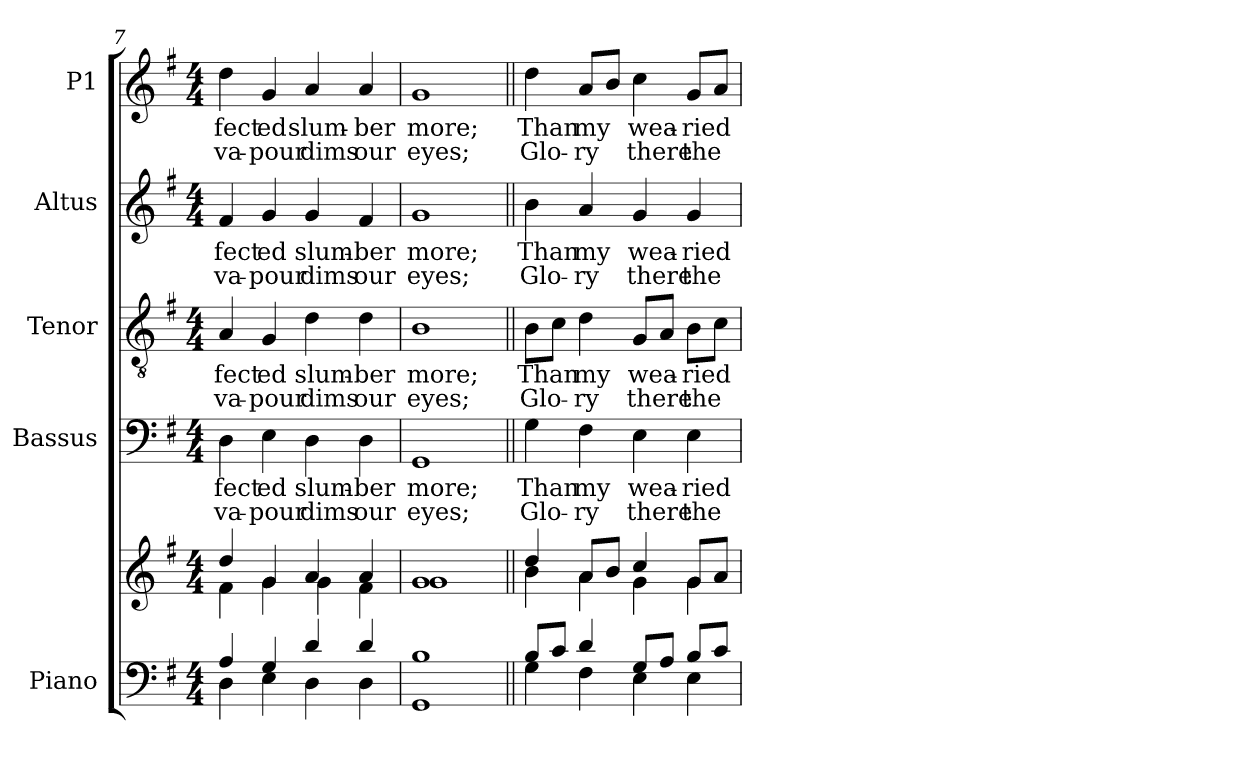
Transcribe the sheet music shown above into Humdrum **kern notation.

**kern	**kern	**kern	**text	**text	**kern	**text	**text	**kern	**text	**text	**kern	**text	**text
*part5	*part5	*part4	*part4	*part4	*part3	*part3	*part3	*part2	*part2	*part2	*part1	*part1	*part1
*staff6	*staff5	*staff4	*staff4	*staff4	*staff3	*staff3	*staff3	*staff2	*staff2	*staff2	*staff1	*staff1	*staff1
*I"Piano	*	*I"Bassus	*	*	*I"Tenor	*	*	*I"Altus	*	*	*I"P1	*	*
*I'Pno	*	*	*	*	*	*	*	*	*	*	*	*	*
*clefF4	*clefG2	*clefF4	*	*	*clefGv2	*	*	*clefG2	*	*	*clefG2	*	*
*k[f#]	*k[f#]	*k[f#]	*	*	*k[f#]	*	*	*k[f#]	*	*	*k[f#]	*	*
*G:	*G:	*G:	*	*	*G:	*	*	*G:	*	*	*G:	*	*
*M4/4	*M4/4	*M4/4	*	*	*M4/4	*	*	*M4/4	*	*	*M4/4	*	*
=7	=7	=7	=7	=7	=7	=7	=7	=7	=7	=7	=7	=7	=7
*^	*^	*	*	*	*	*	*	*	*	*	*	*	*
!	!	!	!	!	!LO:LY:b:color=#000000	!LO:LY:b:color=#000000	!	!	!	!	!	!	!	!	!
!	!	!	!	!	!	!	!	!LO:LY:b:color=#000000	!LO:LY:b:color=#000000	!	!	!	!	!	!
!	!	!	!	!	!	!	!	!	!	!	!LO:LY:b:color=#000000	!LO:LY:b:color=#000000	!	!	!
!	!	!	!	!	!	!	!	!	!	!	!	!	!	!LO:LY:b:color=#000000	!LO:LY:b:color=#000000
4Ai/	4Di\	4ddi/	4f#i\	4Di\	-fect	va-	4Ai/	-fect	va-	4f#i/	-fect	va-	4ddi\	-fect	va-
!	!	!	!	!	!LO:LY:b:color=#000000	!LO:LY:b:color=#000000	!	!	!	!	!	!	!	!	!
!	!	!	!	!	!	!	!	!LO:LY:b:color=#000000	!LO:LY:b:color=#000000	!	!	!	!	!	!
!	!	!	!	!	!	!	!	!	!	!	!LO:LY:b:color=#000000	!LO:LY:b:color=#000000	!	!	!
!	!	!	!	!	!	!	!	!	!	!	!	!	!	!LO:LY:b:color=#000000	!LO:LY:b:color=#000000
4Gi/	4Ei\	4gi/	4gi\	4Ei\	ed	-pour	4Gi/	ed	-pour	4gi/	ed	-pour	4gi/	ed	-pour
!	!	!	!	!	!LO:LY:b:color=#000000	!LO:LY:b:color=#000000	!	!	!	!	!	!	!	!	!
!	!	!	!	!	!	!	!	!LO:LY:b:color=#000000	!LO:LY:b:color=#000000	!	!	!	!	!	!
!	!	!	!	!	!	!	!	!	!	!	!LO:LY:b:color=#000000	!LO:LY:b:color=#000000	!	!	!
!	!	!	!	!	!	!	!	!	!	!	!	!	!	!LO:LY:b:color=#000000	!LO:LY:b:color=#000000
4di/	4Di\	4ai/	4gi\	4Di\	slum-	dims	4di\	slum-	dims	4gi/	slum-	dims	4ai/	slum-	dims
!	!	!	!	!	!LO:LY:b:color=#000000	!LO:LY:b:color=#000000	!	!	!	!	!	!	!	!	!
!	!	!	!	!	!	!	!	!LO:LY:b:color=#000000	!LO:LY:b:color=#000000	!	!	!	!	!	!
!	!	!	!	!	!	!	!	!	!	!	!LO:LY:b:color=#000000	!LO:LY:b:color=#000000	!	!	!
!	!	!	!	!	!	!	!	!	!	!	!	!	!	!LO:LY:b:color=#000000	!LO:LY:b:color=#000000
4di/	4Di\	4ai/	4f#i\	4Di\	-ber	our	4di\	-ber	our	4f#i/	-ber	our	4ai/	-ber	our
=8	=8	=8	=8	=8	=8	=8	=8	=8	=8	=8	=8	=8	=8	=8	=8
!	!	!	!	!	!LO:LY:b:color=#000000	!LO:LY:b:color=#000000	!	!	!	!	!	!	!	!	!
!	!	!	!	!	!	!	!	!LO:LY:b:color=#000000	!LO:LY:b:color=#000000	!	!	!	!	!	!
!	!	!	!	!	!	!	!	!	!	!	!LO:LY:b:color=#000000	!LO:LY:b:color=#000000	!	!	!
!	!	!	!	!	!	!	!	!	!	!	!	!	!	!LO:LY:b:color=#000000	!LO:LY:b:color=#000000
1Bi	1GGi	1gi	1gi	1GGi	more;	eyes;	1Bi	more;	eyes;	1gi	more;	eyes;	1gi	more;	eyes;
=9||	=9||	=9||	=9||	=9||	=9||	=9||	=9||	=9||	=9||	=9||	=9||	=9||	=9||	=9||	=9||
!	!	!	!	!	!LO:LY:b:color=#000000	!LO:LY:b:color=#000000	!	!	!	!	!	!	!	!	!
!	!	!	!	!	!	!	!	!LO:LY:b:color=#000000	!LO:LY:b:color=#000000	!	!	!	!	!	!
!	!	!	!	!	!	!	!	!	!	!	!LO:LY:b:color=#000000	!LO:LY:b:color=#000000	!	!	!
!	!	!	!	!	!	!	!	!	!	!	!	!	!	!LO:LY:b:color=#000000	!LO:LY:b:color=#000000
8Bi/L	4Gi\	4ddi/	4bi\	4Gi\	Than	Glo-	8Bi\L	Than	Glo-	4bi\	Than	Glo-	4ddi\	Than	Glo-
8ci/J	.	.	.	.	.	.	8ci\J	.	.	.	.	.	.	.	.
!	!	!	!	!	!LO:LY:b:color=#000000	!LO:LY:b:color=#000000	!	!	!	!	!	!	!	!	!
!	!	!	!	!	!	!	!	!LO:LY:b:color=#000000	!LO:LY:b:color=#000000	!	!	!	!	!	!
!	!	!	!	!	!	!	!	!	!	!	!LO:LY:b:color=#000000	!LO:LY:b:color=#000000	!	!	!
!	!	!	!	!	!	!	!	!	!	!	!	!	!	!LO:LY:b:color=#000000	!LO:LY:b:color=#000000
4di/	4F#i\	8ai/L	4ai\	4F#i\	my	-ry	4di\	my	-ry	4ai/	my	-ry	8ai/L	my	-ry
.	.	8bi/J	.	.	.	.	.	.	.	.	.	.	8bi/J	.	.
!	!	!	!	!	!LO:LY:b:color=#000000	!LO:LY:b:color=#000000	!	!	!	!	!	!	!	!	!
!	!	!	!	!	!	!	!	!LO:LY:b:color=#000000	!LO:LY:b:color=#000000	!	!	!	!	!	!
!	!	!	!	!	!	!	!	!	!	!	!LO:LY:b:color=#000000	!LO:LY:b:color=#000000	!	!	!
!	!	!	!	!	!	!	!	!	!	!	!	!	!	!LO:LY:b:color=#000000	!LO:LY:b:color=#000000
8Gi/L	4Ei\	4cci/	4gi\	4Ei\	wea-	there	8Gi/L	wea-	there	4gi/	wea-	there	4cci\	wea-	there
8Ai/J	.	.	.	.	.	.	8Ai/J	.	.	.	.	.	.	.	.
!	!	!	!	!	!LO:LY:b:color=#000000	!LO:LY:b:color=#000000	!	!	!	!	!	!	!	!	!
!	!	!	!	!	!	!	!	!LO:LY:b:color=#000000	!LO:LY:b:color=#000000	!	!	!	!	!	!
!	!	!	!	!	!	!	!	!	!	!	!LO:LY:b:color=#000000	!LO:LY:b:color=#000000	!	!	!
!	!	!	!	!	!	!	!	!	!	!	!	!	!	!LO:LY:b:color=#000000	!LO:LY:b:color=#000000
8Bi/L	4Ei\	8gi/L	4gi\	4Ei\	-ried	the	8Bi\L	-ried	the	4gi/	-ried	the	8gi/L	-ried	the
8ci/J	.	8ai/J	.	.	.	.	8ci\J	.	.	.	.	.	8ai/J	.	.
*v	*v	*	*	*	*	*	*	*	*	*	*	*	*	*	*
*	*v	*v	*	*	*	*	*	*	*	*	*	*	*	*
=	=	=	=	=	=	=	=	=	=	=	=	=	=
*-	*-	*-	*-	*-	*-	*-	*-	*-	*-	*-	*-	*-	*-
